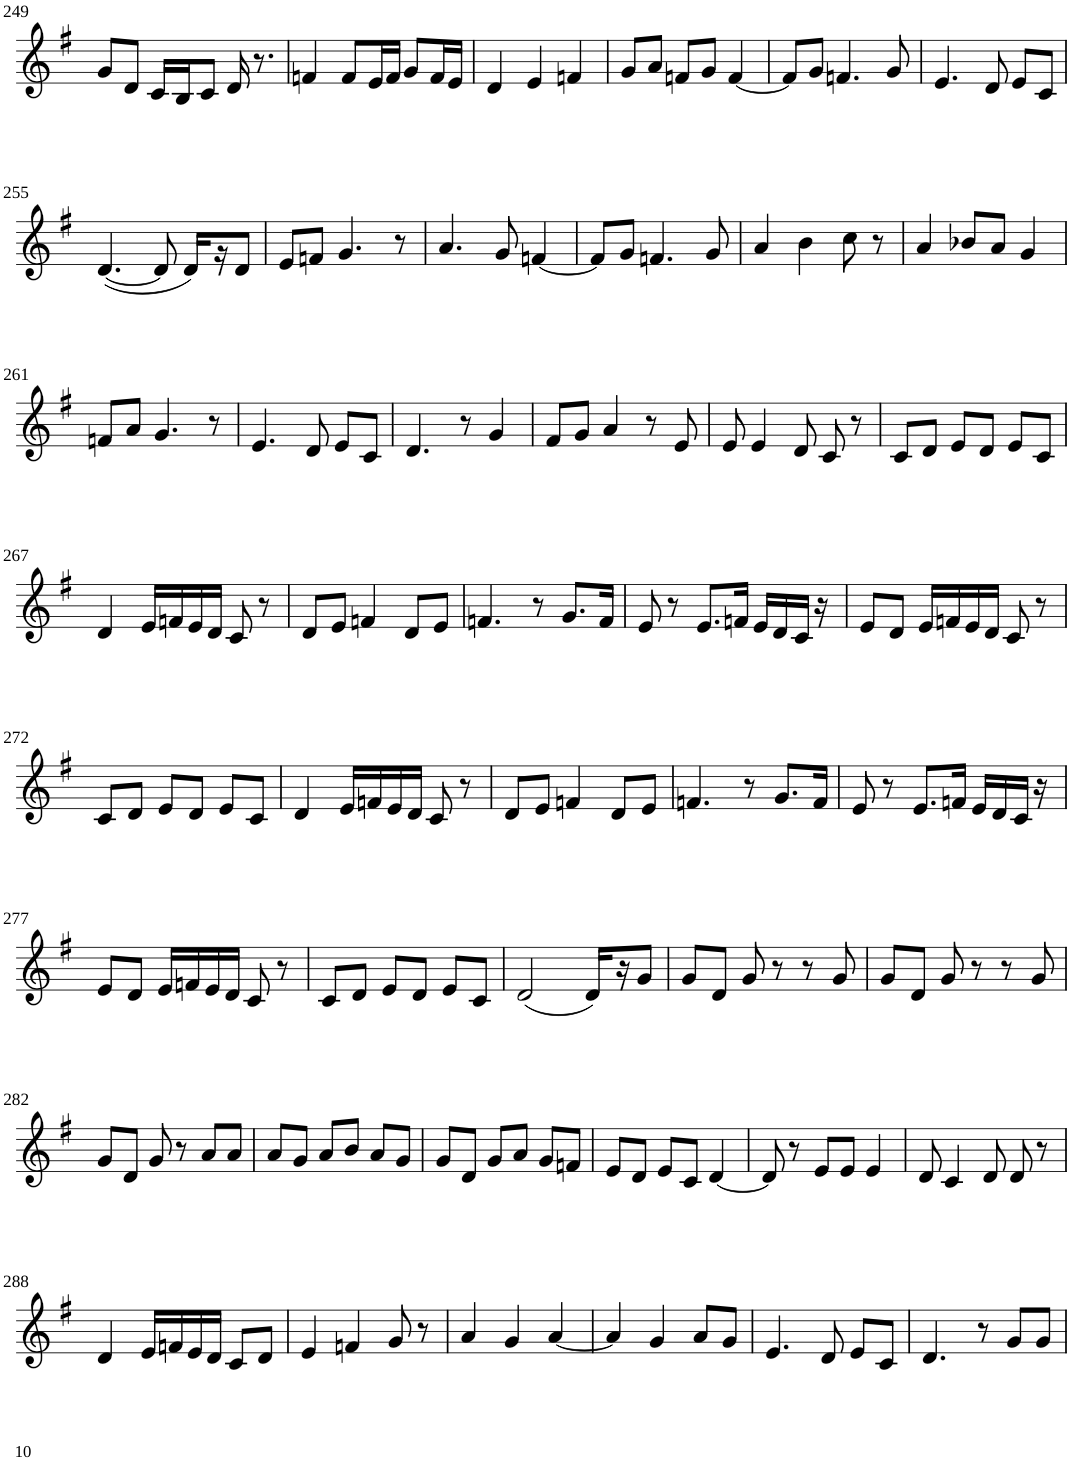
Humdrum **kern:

**kern
*part1
*staff1
*I"Violin
!!LO:PB:g=z
*clefG2
*k[f#]
*G:
*M3/4
=249
8g/L
8d/J
16c/LL
16B/J
8c/J
16d/
8.r
=250
4fn/
8f/L
16e/L
16f/JJ
8g/L
16f/L
16e/JJ
=251
4d/
4e/
4fn/
=252
8g/L
8a/J
8fn/L
8g/J
[4f/
=253
8f/L]
8g/J
4.fn/
8g/
=254
4.e/
8d/
8e/L
8c/J
!!LO:LB:g=z
=255
([4.d/
8d/]
16d/LL)
16r
8d/J
=256
8e/L
8fn/J
4.g/
8r
=257
4.a/
8g/
[4fn/
=258
8f/L]
8g/J
4.fn/
8g/
=259
4a/
4b\
8cc\
8r
=260
4a/
8b-X/L
8a/J
4g/
!!LO:LB:g=z
=261
8fn/L
8a/J
4.g/
8r
=262
4.e/
8d/
8e/L
8c/J
=263
4.d/
8r
4g/
=264
8f#/L
8g/J
4a/
8r
8e/
=265
8e/
4e/
8d/
8c/
8r
=266
8c/L
8d/J
8e/L
8d/J
8e/L
8c/J
!!LO:LB:g=z
=267
4d/
16e/LL
16fn/
16e/
16d/JJ
8c/
8r
=268
8d/L
8e/J
4fn/
8d/L
8e/J
=269
4.fn/
8r
8.g/L
16f/Jk
=270
8e/
8r
8.e/L
16fn/Jk
16e/LL
16d/
16c/JJ
16r
=271
8e/L
8d/J
16e/LL
16fn/
16e/
16d/JJ
8c/
8r
!!LO:LB:g=z
=272
8c/L
8d/J
8e/L
8d/J
8e/L
8c/J
=273
4d/
16e/LL
16fn/
16e/
16d/JJ
8c/
8r
=274
8d/L
8e/J
4fn/
8d/L
8e/J
=275
4.fn/
8r
8.g/L
16f/Jk
=276
8e/
8r
8.e/L
16fn/Jk
16e/LL
16d/
16c/JJ
16r
!!LO:LB:g=z
=277
8e/L
8d/J
16e/LL
16fn/
16e/
16d/JJ
8c/
8r
=278
8c/L
8d/J
8e/L
8d/J
8e/L
8c/J
=279
(2d/
16d/LL)
16r
8g/J
=280
8g/L
8d/J
8g/
8r
8r
8g/
=281
8g/L
8d/J
8g/
8r
8r
8g/
!!LO:LB:g=z
=282
8g/L
8d/J
8g/
8r
8a/L
8a/J
=283
8a/L
8g/J
8a/L
8b/J
8a/L
8g/J
=284
8g/L
8d/J
8g/L
8a/J
8g/L
8fn/J
=285
8e/L
8d/J
8e/L
8c/J
[4d/
=286
8d/]
8r
8e/L
8e/J
4e/
=287
8d/
4c/
8d/
8d/
8r
!!LO:LB:g=z
=288
4d/
16e/LL
16fn/
16e/
16d/JJ
8c/L
8d/J
=289
4e/
4fn/
8g/
8r
=290
4a/
4g/
[4a/
=291
4a/]
4g/
8a/L
8g/J
=292
4.e/
8d/
8e/L
8c/J
=293
4.d/
8r
8g/L
8g/J
=
*-
